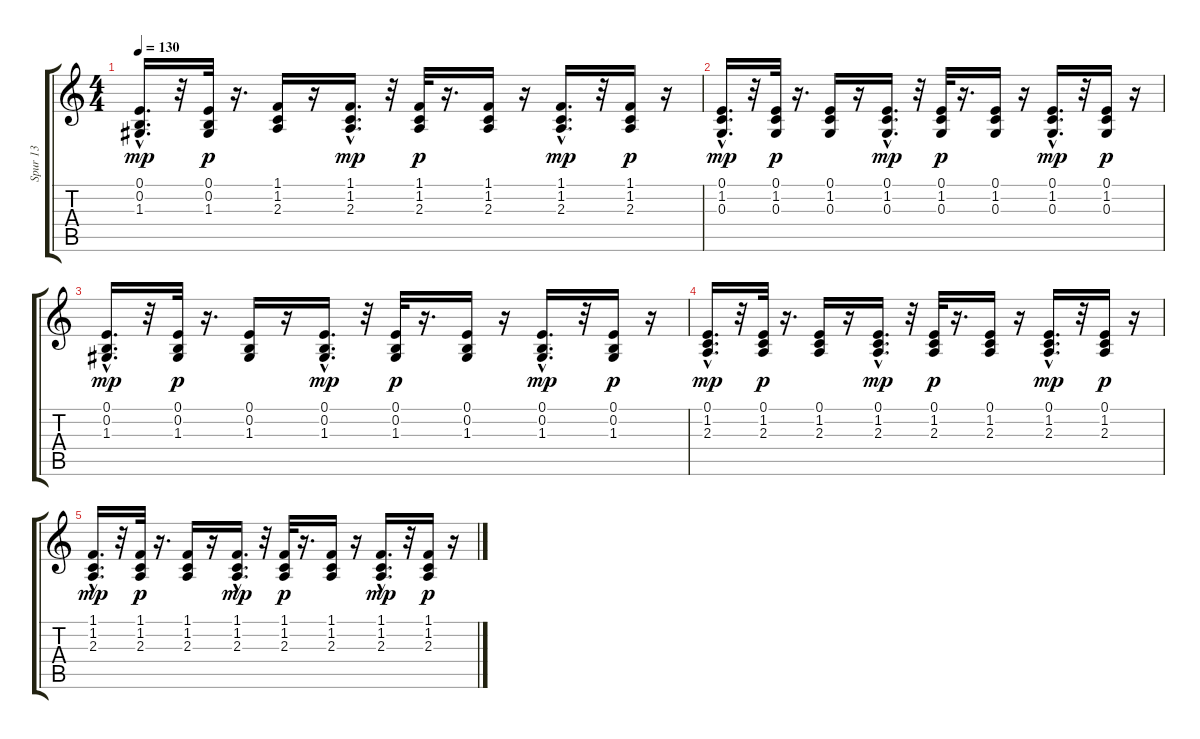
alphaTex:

\track ("Spur 13" "Spur 13") {instrument brightacousticpiano}
\staff {score tabs}
\tuning (E4 B3 G3 D3 A2 E2) {hide}
\ts (4 4)
\tempo 130
\clef g2
\ks c
(0.1{hac} 0.2{hac} 1.3{hac}).16{d dy mp} r.32 (0.1 0.2 1.3).32{dy p} r.16{d} (1.1 1.2 2.3).16 r.16 (1.1{hac} 1.2{hac} 2.3{hac}).16{d dy mp} r.32 (1.1 1.2 2.3).32{dy p} r.16{d} (1.1 1.2 2.3).16 r.16 (1.1{hac} 1.2{hac} 2.3{hac}).16{d dy mp} r.32 (1.1 1.2 2.3).16{dy p} r.16 |
(0.1{hac} 1.2{hac} 0.3{hac}).16{d dy mp} r.32 (0.1 1.2 0.3).32{dy p} r.16{d} (0.1 1.2 0.3).16 r.16 (0.1{hac} 1.2{hac} 0.3{hac}).16{d dy mp} r.32 (0.1 1.2 0.3).32{dy p} r.16{d} (0.1 1.2 0.3).16 r.16 (0.1{hac} 1.2{hac} 0.3{hac}).16{d dy mp} r.32 (0.1 1.2 0.3).16{dy p} r.16 |
(0.1{hac} 0.2{hac} 1.3{hac}).16{d dy mp} r.32 (0.1 0.2 1.3).32{dy p} r.16{d} (0.1 0.2 1.3).16 r.16 (0.1{hac} 0.2{hac} 1.3{hac}).16{d dy mp} r.32 (0.1 0.2 1.3).32{dy p} r.16{d} (0.1 0.2 1.3).16 r.16 (0.1{hac} 0.2{hac} 1.3{hac}).16{d dy mp} r.32 (0.1 0.2 1.3).16{dy p} r.16 |
(0.1{hac} 1.2{hac} 2.3{hac}).16{d dy mp} r.32 (0.1 1.2 2.3).32{dy p} r.16{d} (0.1 1.2 2.3).16 r.16 (0.1{hac} 1.2{hac} 2.3{hac}).16{d dy mp} r.32 (0.1 1.2 2.3).32{dy p} r.16{d} (0.1 1.2 2.3).16 r.16 (0.1{hac} 1.2{hac} 2.3{hac}).16{d dy mp} r.32 (0.1 1.2 2.3).16{dy p} r.16 |
(1.1{hac} 1.2{hac} 2.3{hac}).16{d dy mp} r.32 (1.1 1.2 2.3).32{dy p} r.16{d} (1.1 1.2 2.3).16 r.16 (1.1{hac} 1.2{hac} 2.3{hac}).16{d dy mp} r.32 (1.1 1.2 2.3).32{dy p} r.16{d} (1.1 1.2 2.3).16 r.16 (1.1{hac} 1.2{hac} 2.3{hac}).16{d dy mp} r.32 (1.1 1.2 2.3).16{dy p} r.16
